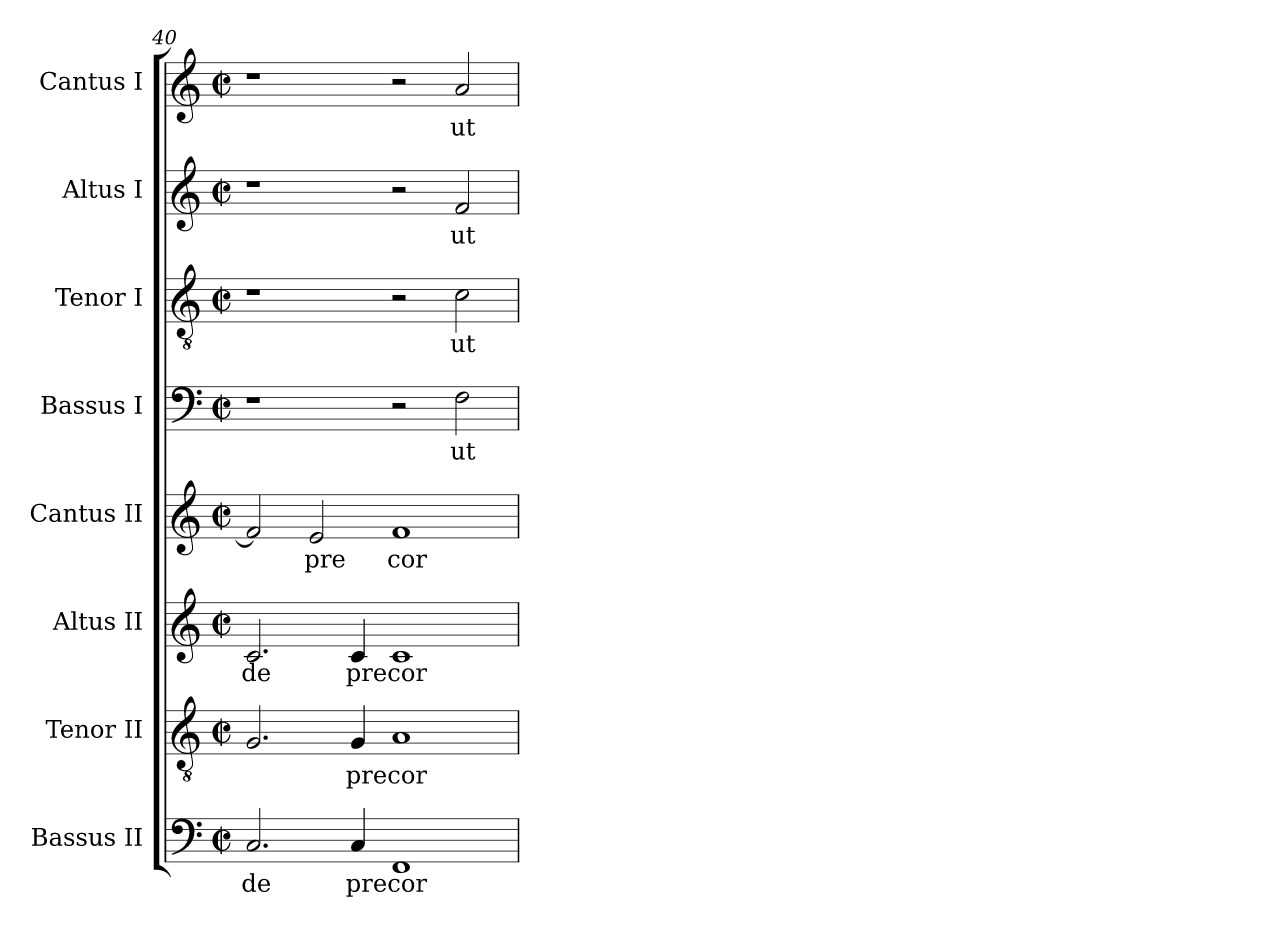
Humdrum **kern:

**kern	**text	**kern	**text	**kern	**text	**kern	**text	**kern	**text	**kern	**text	**kern	**text	**kern	**text
*part8	*part8	*part7	*part7	*part6	*part6	*part5	*part5	*part4	*part4	*part3	*part3	*part2	*part2	*part1	*part1
*staff8	*staff8	*staff7	*staff7	*staff6	*staff6	*staff5	*staff5	*staff4	*staff4	*staff3	*staff3	*staff2	*staff2	*staff1	*staff1
*I"Bassus II	*	*I"Tenor II	*	*I"Altus II	*	*I"Cantus II	*	*I"Bassus I	*	*I"Tenor I	*	*I"Altus I	*	*I"Cantus I	*
*clefF4	*	*clefGv2	*	*clefG2	*	*clefG2	*	*clefF4	*	*clefGv2	*	*clefG2	*	*clefG2	*
*M2/2	*	*M2/2	*	*M2/2	*	*M2/2	*	*M2/2	*	*M2/2	*	*M2/2	*	*M2/2	*
*met(c|)	*	*met(c|)	*	*met(c|)	*	*met(c|)	*	*met(c|)	*	*met(c|)	*	*met(c|)	*	*met(c|)	*
=40	=40	=40	=40	=40	=40	=40	=40	=40	=40	=40	=40	=40	=40	=40	=40
!	!LO:LY:b:cj	!	!	!	!LO:LY:b:cj	!	!	!	!	!	!	!	!	!	!
2.C/	de	2.G/	.	2.c/	de	2f/]	.	1r	.	1r	.	1r	.	1r	.
!	!	!	!	!	!	!	!LO:LY:b:cj	!	!	!	!	!	!	!	!
.	.	.	.	.	.	2e/	pre	.	.	.	.	.	.	.	.
!	!LO:LY:b:cj	!	!LO:LY:b:cj	!	!LO:LY:b:cj	!	!	!	!	!	!	!	!	!	!
4C/	precor	4G/	precor	4c/	precor	.	.	.	.	.	.	.	.	.	.
!	!	!	!	!	!	!	!LO:LY:b:cj	!	!	!	!	!	!	!	!
1FF	.	1A	.	1c	.	1f	cor	2r	.	2r	.	2r	.	2r	.
!	!	!	!	!	!	!	!	!	!LO:LY:b:cj	!	!LO:LY:b:cj	!	!LO:LY:b:cj	!	!LO:LY:b:cj
.	.	.	.	.	.	.	.	2F\	ut	2c\	ut	2f/	ut	2a/	ut
=	=	=	=	=	=	=	=	=	=	=	=	=	=	=	=
*-	*-	*-	*-	*-	*-	*-	*-	*-	*-	*-	*-	*-	*-	*-	*-
